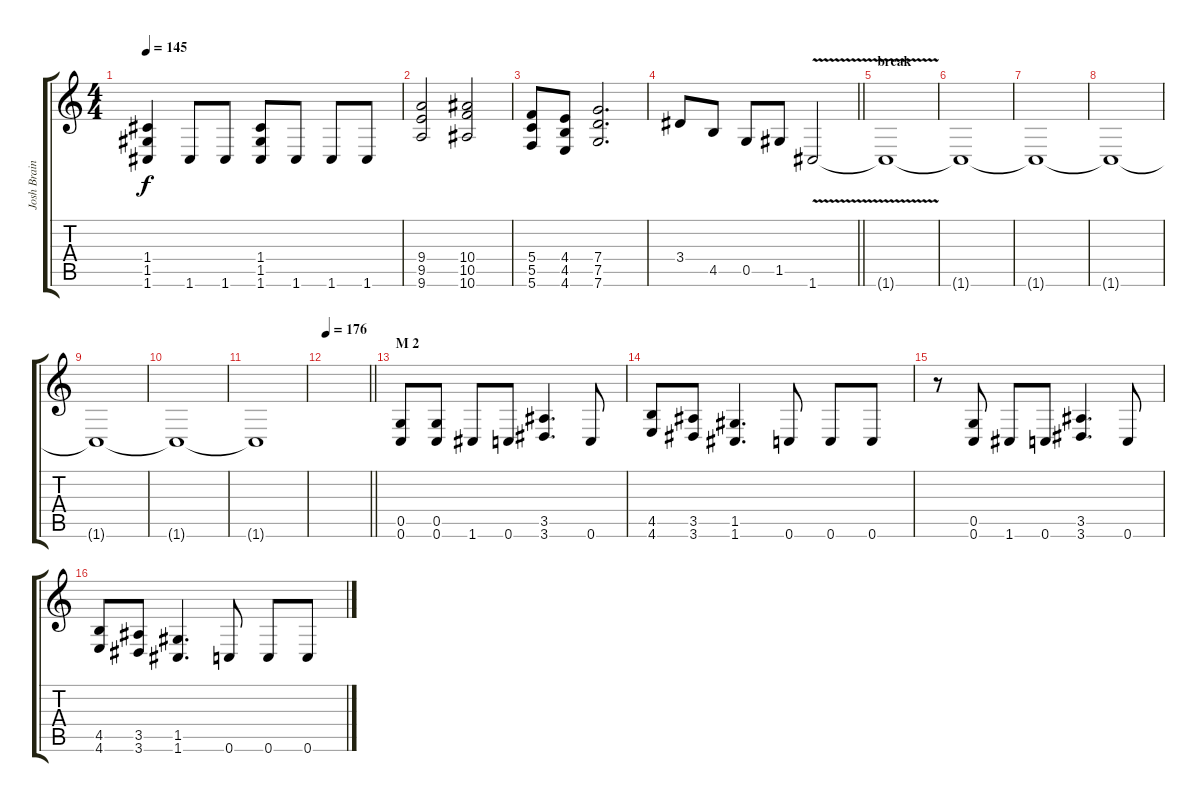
\track ("Josh Brainard" "Josh Brain") {instrument distortionguitar}
\staff {score tabs}
\tuning (D4 A3 F3 C3 G2 C2) {hide}
\ts (4 4)
\tempo 145
\clef g2
\ks c
(1.4 1.5 1.6).4{dy f} 1.6.8 1.6.8 (1.4 1.5 1.6).8 1.6.8 1.6.8 1.6.8 |
(9.4 9.5 9.6).2 (10.4 10.5 10.6).2 |
(5.4 5.5 5.6).8 (4.4 4.5 4.6).8 (7.4 7.5 7.6).2{d} |
\barLineRight lightlight
3.4.8 4.5.8 0.5.8 1.5.8 1.6{v}.2 |
\section ("" "break")
1.6{t}.1 |
1.6{t}.1 |
1.6{t}.1 |
1.6{t}.1{volume 0} |
1.6{t}.1 |
1.6{t}.1 |
1.6{t}.1 |
\tempo 176
\barLineRight lightlight
|
\section ("" "M 2")
(0.5 0.6).8{volume 13} (0.5 0.6).8 1.6.8 0.6.8 (3.5 3.6).4{d} 0.6.8 |
(4.5 4.6).8 (3.5 3.6).8 (1.5 1.6).4{d} 0.6.8 0.6.8 0.6.8 |
r.8 (0.5 0.6).8 1.6.8 0.6.8 (3.5 3.6).4{d} 0.6.8 |
(4.5 4.6).8 (3.5 3.6).8 (1.5 1.6).4{d} 0.6.8 0.6.8 0.6.8
